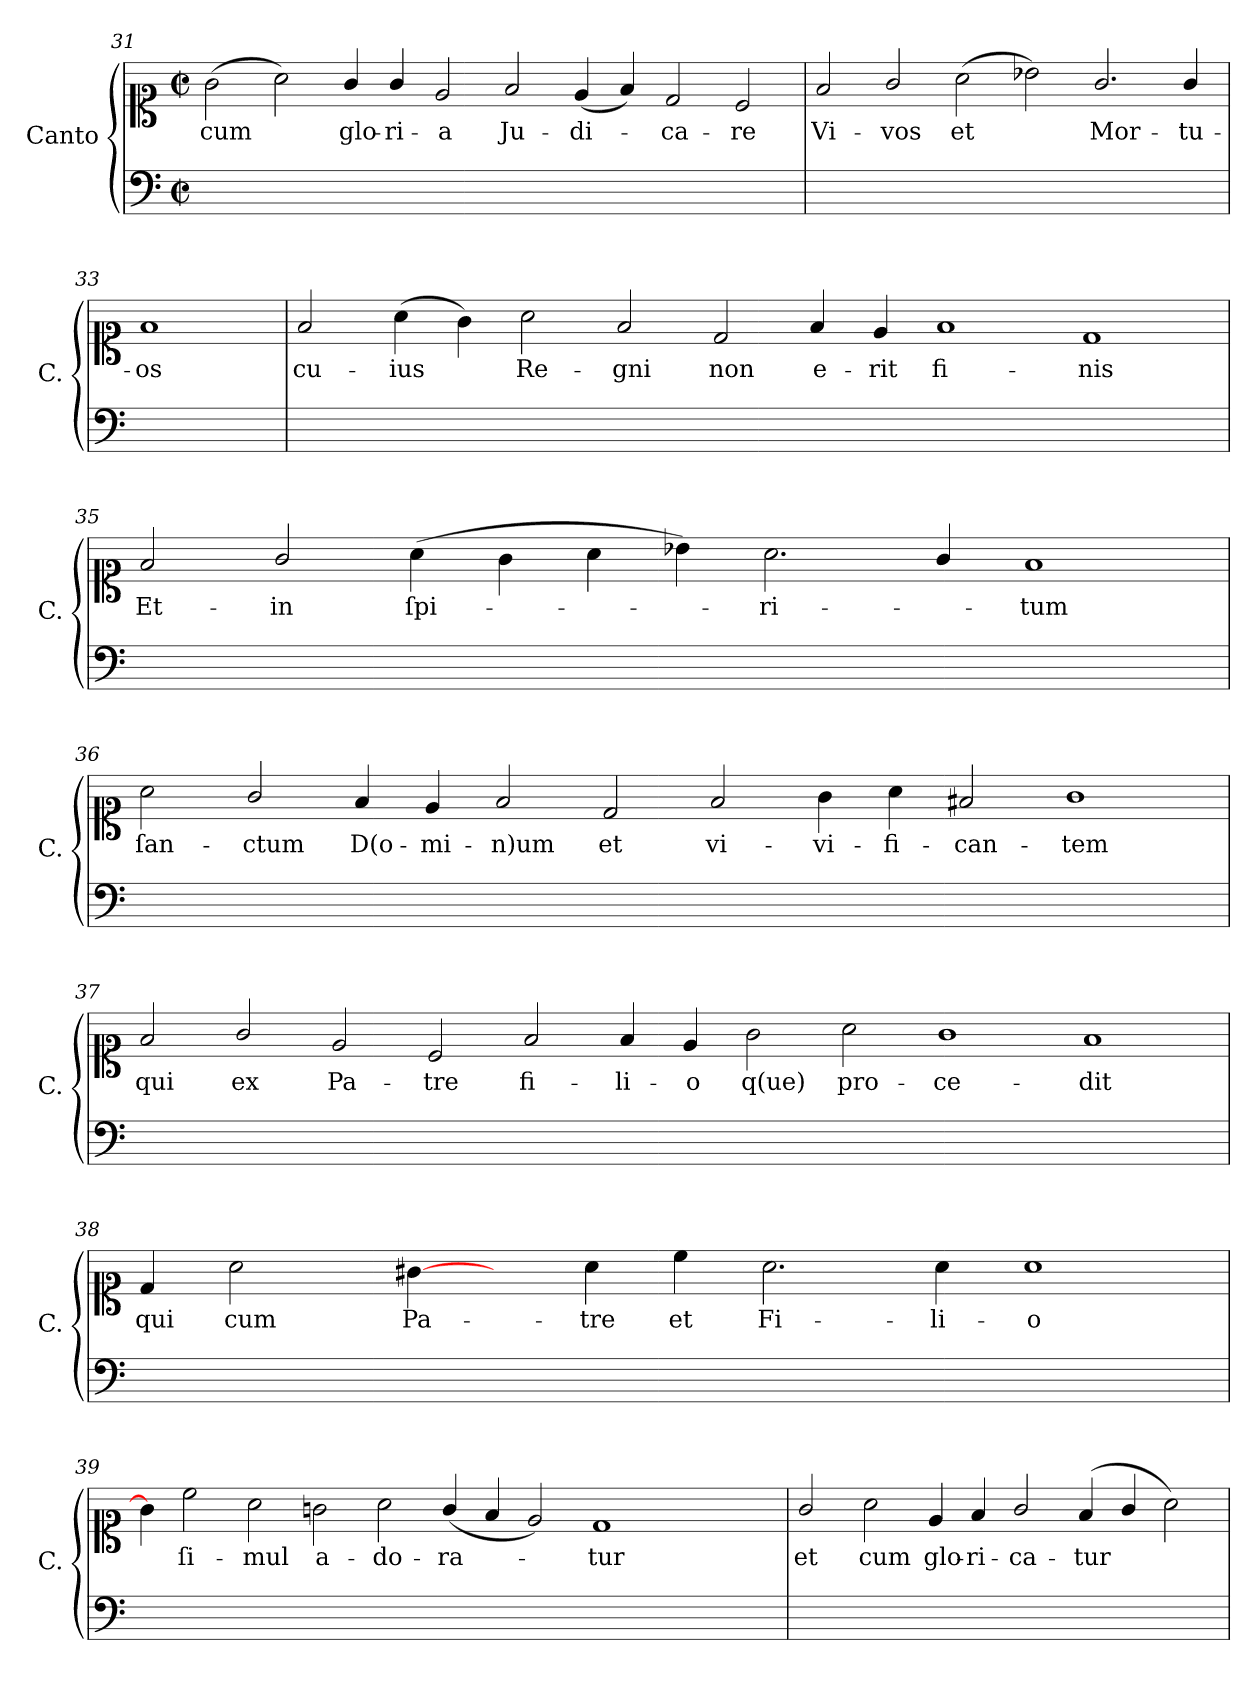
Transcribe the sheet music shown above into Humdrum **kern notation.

**kern	**kern	**text
*part1	*part1	*part1
*staff2	*staff1	*staff1
*I"Canto	*	*
*I'C.	*	*
*clefF4	*clefC1	*
*k[]	*k[]	*
*M2/2	*M2/2	*
*met(c|)	*met(c|)	*
=31	=31	=31
1ryy	(>2g\	cum
.	2a\)	.
1ryy	4g/	glo-
.	4g/	-ri-
.	2e/	-a
1ryy	2f/	Ju-
.	(<4e/	-di-
.	4f/)	.
1ryy	2d/	-ca-
.	2c/	-re
=32	=32	=32
1ryy	2f/	Vi-
.	2g/	-vos
1ryy	(>2a\	et
.	2b-X\)	.
1ryy	2.g/	Mor-
.	4g/	-tu-
=33	=33	=33
1ryy	1f	-os
=34	=34	=34
1ryy	2f/	cu-
.	(>4a\	-ius
.	4g\)	.
1ryy	2a\	Re-
.	2f/	-gni
1ryy	2d/	non
.	4f/	e-
.	4e/	-rit
1ryy	1f	fi-
1ryy	1d	-nis
=35	=35	=35
1ryy	2f/	Et-
.	2g/	-in
1ryy	(>4a\	ſpi-
.	4g\	.
.	4a\	.
.	4b-X\)	.
1ryy	2.a\	-ri-
.	4g/	.
1ryy	1f	-tum
=36	=36	=36
1ryy	2a\	ſan-
.	2g/	-ctum
1ryy	4f/	D(o-
.	4e/	-mi-
.	2f/	-n)um
1ryy	2d/	et
.	2f/	vi-
1ryy	4g\	-vi-
.	4a\	-fi-
.	2f#X/	-can-
1ryy	1g	-tem
=37	=37	=37
1ryy	2f/	qui
.	2g/	ex
1ryy	2e/	Pa-
.	2c/	-tre
1ryy	2f/	fi-
.	4f/	-li-
.	4e/	-o
1ryy	2g\	q(ue)
.	2a\	pro-
1ryy	1g	-ce-
1ryy	1f	-dit
=38	=38	=38
2ryy	4d/	qui
.	2a\	cum
4ryy	.	.
4ryy	[4g#X\	Pa-
2.ryy	4ryy	.
.	4a\	-tre
.	4cc\	et
1ryy	2.a\	Fi-
.	4a\	-li-
1ryy	1a	-o
=39	=39	=39
2.ryy	4g#\]	.
.	2cc\	ſi-
1ryy	2a\	-mul
.	2g\	a-
1ryy	2a\	-do-
.	(<4g/	-ra-
.	4f/	.
1ryy	2e/)	.
.	1d	-tur
1ryy	.	.
.	2ryy	.
=40	=40	=40
1ryy	2g/	et
.	2a\	cum
1ryy	4e/	-glo-
.	4f/	-ri-
.	2g/	-ca-
1ryy	(<4f/	-tur
.	4g/	.
.	2a\)	.
=	=	=
*-	*-	*-
